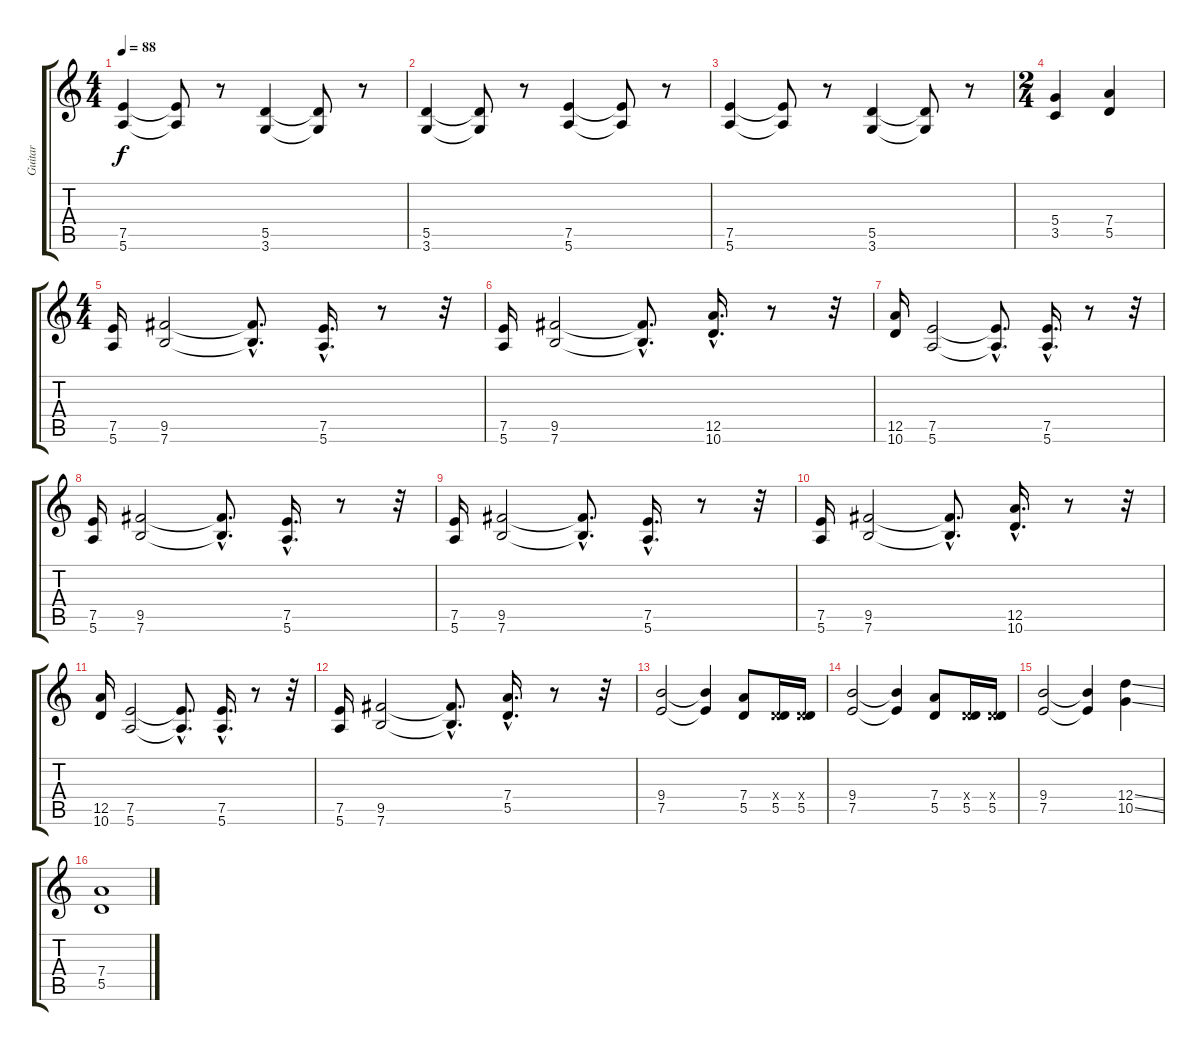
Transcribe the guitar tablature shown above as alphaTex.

\track ("Guitar" "Guitar") {instrument distortionguitar}
\staff {score tabs}
\tuning (E4 B3 G3 D3 A2 E2) {hide}
\ts (4 4)
\tempo 88
\clef g2
\ks c
(7.5 5.6).4{dy f} (7.5{t} 5.6{t}).8 r.8 (5.5 3.6).4 (5.5{t} 3.6{t}).8 r.8 |
(5.5 3.6).4 (5.5{t} 3.6{t}).8 r.8 (7.5 5.6).4 (7.5{t} 5.6{t}).8 r.8 |
(7.5 5.6).4 (7.5{t} 5.6{t}).8 r.8 (5.5 3.6).4 (5.5{t} 3.6{t}).8 r.8 |
\ts (2 4)
(5.4 3.5).4 (7.4 5.5).4 |
\ts (4 4)
(7.5 5.6).16 (9.5 7.6).2 (9.5{hac t} 7.6{hac t}).8{d} (7.5{hac} 5.6{hac}).16{d} r.8 r.32 |
(7.5 5.6).16 (9.5 7.6).2 (9.5{hac t} 7.6{hac t}).8{d} (12.5{hac} 10.6{hac}).16{d} r.8 r.32 |
(12.5 10.6).16 (7.5 5.6).2 (7.5{hac t} 5.6{hac t}).8{d} (7.5{hac} 5.6{hac}).16{d} r.8 r.32 |
(7.5 5.6).16 (9.5 7.6).2 (9.5{hac t} 7.6{hac t}).8{d} (7.5{hac} 5.6{hac}).16{d} r.8 r.32 |
(7.5 5.6).16 (9.5 7.6).2 (9.5{hac t} 7.6{hac t}).8{d} (7.5{hac} 5.6{hac}).16{d} r.8 r.32 |
(7.5 5.6).16 (9.5 7.6).2 (9.5{hac t} 7.6{hac t}).8{d} (12.5{hac} 10.6{hac}).16{d} r.8 r.32 |
(12.5 10.6).16 (7.5 5.6).2 (7.5{hac t} 5.6{hac t}).8{d} (7.5{hac} 5.6{hac}).16{d} r.8 r.32 |
(7.5 5.6).16 (9.5 7.6).2 (9.5{hac t} 7.6{hac t}).8{d} (7.4{hac} 5.5{hac}).16{d} r.8 r.32 |
(9.4 7.5).2 (9.4{t} 7.5{t}).4 (7.4 5.5).8 (0.4{x} 5.5).16 (0.4{x} 5.5).16 |
(9.4 7.5).2 (9.4{t} 7.5{t}).4 (7.4 5.5).8 (0.4{x} 5.5).16 (0.4{x} 5.5).16 |
(9.4 7.5).2 (9.4{t} 7.5{t}).4 (12.4{ss} 10.5{ss}).4 |
(7.4 5.5).1
